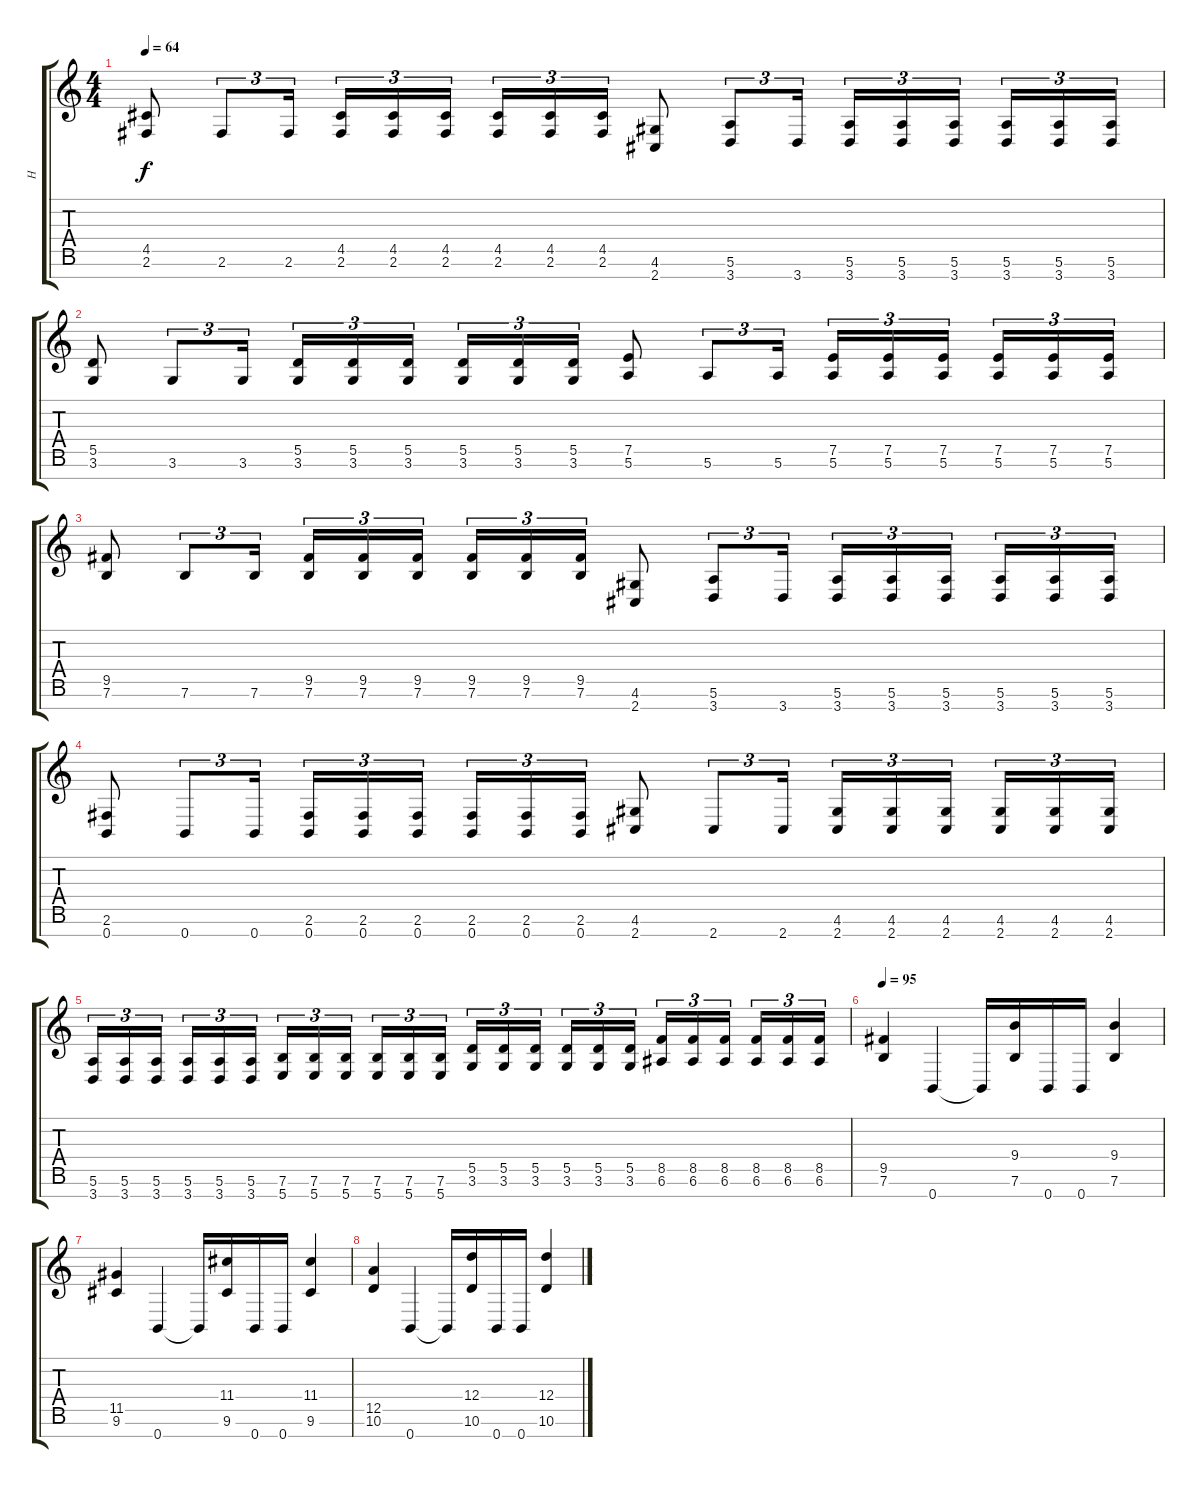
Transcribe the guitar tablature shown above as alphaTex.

\track ("H" "H") {instrument distortionguitar}
\staff {score tabs}
\tuning (E4 B3 G3 D3 A2 E2 B1) {hide}
\ts (4 4)
\tempo 64
\clef g2
\ks c
(4.5 2.6).8{dy f} 2.6.8{tu (3 2)} 2.6.16{tu (3 2)} (4.5 2.6).16{tu (3 2)} (4.5 2.6).16{tu (3 2)} (4.5 2.6).16{tu (3 2)} (4.5 2.6).16{tu (3 2)} (4.5 2.6).16{tu (3 2)} (4.5 2.6).16{tu (3 2)} (4.6 2.7).8 (5.6 3.7).8{tu (3 2)} 3.7.16{tu (3 2)} (5.6 3.7).16{tu (3 2)} (5.6 3.7).16{tu (3 2)} (5.6 3.7).16{tu (3 2)} (5.6 3.7).16{tu (3 2)} (5.6 3.7).16{tu (3 2)} (5.6 3.7).16{tu (3 2)} |
(5.5 3.6).8 3.6.8{tu (3 2)} 3.6.16{tu (3 2)} (5.5 3.6).16{tu (3 2)} (5.5 3.6).16{tu (3 2)} (5.5 3.6).16{tu (3 2)} (5.5 3.6).16{tu (3 2)} (5.5 3.6).16{tu (3 2)} (5.5 3.6).16{tu (3 2)} (7.5 5.6).8 5.6.8{tu (3 2)} 5.6.16{tu (3 2)} (7.5 5.6).16{tu (3 2)} (7.5 5.6).16{tu (3 2)} (7.5 5.6).16{tu (3 2)} (7.5 5.6).16{tu (3 2)} (7.5 5.6).16{tu (3 2)} (7.5 5.6).16{tu (3 2)} |
(9.5 7.6).8 7.6.8{tu (3 2)} 7.6.16{tu (3 2)} (9.5 7.6).16{tu (3 2)} (9.5 7.6).16{tu (3 2)} (9.5 7.6).16{tu (3 2)} (9.5 7.6).16{tu (3 2)} (9.5 7.6).16{tu (3 2)} (9.5 7.6).16{tu (3 2)} (4.6 2.7).8 (5.6 3.7).8{tu (3 2)} 3.7.16{tu (3 2)} (5.6 3.7).16{tu (3 2)} (5.6 3.7).16{tu (3 2)} (5.6 3.7).16{tu (3 2)} (5.6 3.7).16{tu (3 2)} (5.6 3.7).16{tu (3 2)} (5.6 3.7).16{tu (3 2)} |
(2.6 0.7).8 0.7.8{tu (3 2)} 0.7.16{tu (3 2)} (2.6 0.7).16{tu (3 2)} (2.6 0.7).16{tu (3 2)} (2.6 0.7).16{tu (3 2)} (2.6 0.7).16{tu (3 2)} (2.6 0.7).16{tu (3 2)} (2.6 0.7).16{tu (3 2)} (4.6 2.7).8 2.7.8{tu (3 2)} 2.7.16{tu (3 2)} (4.6 2.7).16{tu (3 2)} (4.6 2.7).16{tu (3 2)} (4.6 2.7).16{tu (3 2)} (4.6 2.7).16{tu (3 2)} (4.6 2.7).16{tu (3 2)} (4.6 2.7).16{tu (3 2)} |
(5.6 3.7).16{tu (3 2)} (5.6 3.7).16{tu (3 2)} (5.6 3.7).16{tu (3 2)} (5.6 3.7).16{tu (3 2)} (5.6 3.7).16{tu (3 2)} (5.6 3.7).16{tu (3 2)} (7.6 5.7).16{tu (3 2)} (7.6 5.7).16{tu (3 2)} (7.6 5.7).16{tu (3 2)} (7.6 5.7).16{tu (3 2)} (7.6 5.7).16{tu (3 2)} (7.6 5.7).16{tu (3 2)} (5.5 3.6).16{tu (3 2)} (5.5 3.6).16{tu (3 2)} (5.5 3.6).16{tu (3 2)} (5.5 3.6).16{tu (3 2)} (5.5 3.6).16{tu (3 2)} (5.5 3.6).16{tu (3 2)} (8.5 6.6).16{tu (3 2)} (8.5 6.6).16{tu (3 2)} (8.5 6.6).16{tu (3 2)} (8.5 6.6).16{tu (3 2)} (8.5 6.6).16{tu (3 2)} (8.5 6.6).16{tu (3 2)} |
\section ("" " ")
\tempo 95
(9.5 7.6).4 0.7.4 0.7{t}.16 (9.4 7.6).16 0.7.16 0.7.16 (9.4 7.6).4 |
(11.5 9.6).4 0.7.4 0.7{t}.16 (11.4 9.6).16 0.7.16 0.7.16 (11.4 9.6).4 |
(12.5 10.6).4 0.7.4 0.7{t}.16 (12.4 10.6).16 0.7.16 0.7.16 (12.4 10.6).4
